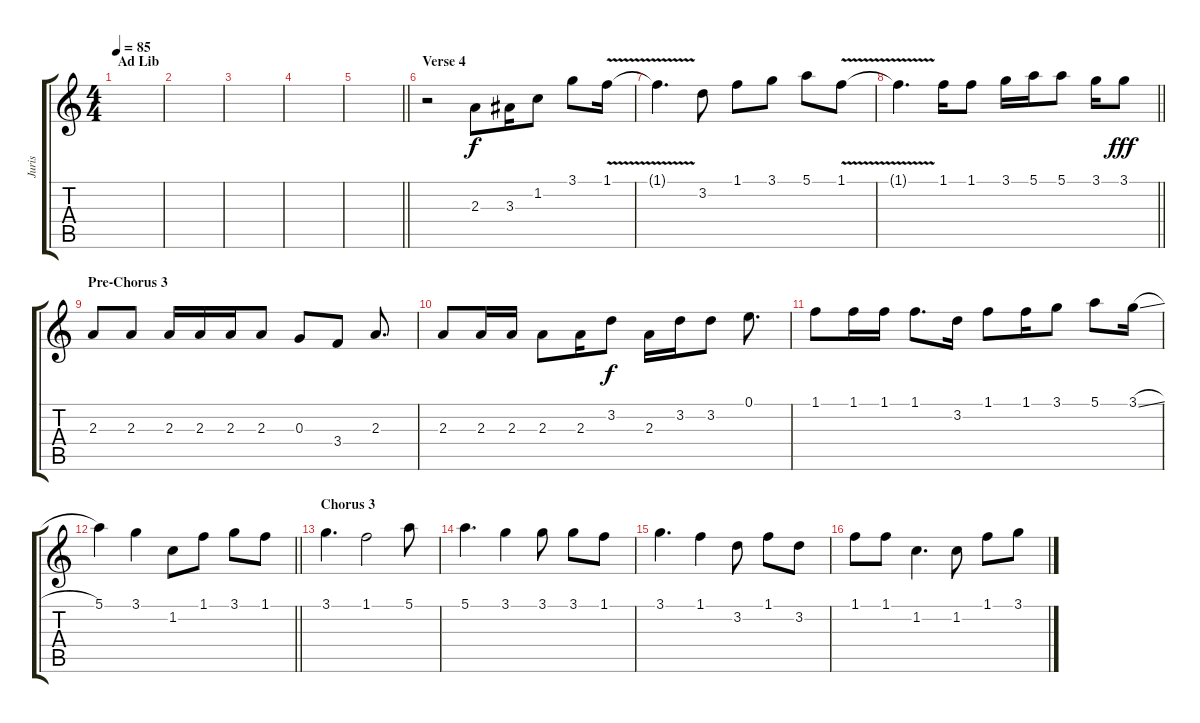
\track ("Juris" "Juris") {instrument acousticguitarsteel}
\staff {score tabs}
\tuning (E4 B3 G3 D3 A2 E2) {hide}
\ts (4 4)
\section ("" "Ad Lib")
\tempo 85
\clef g2
\ks c
|
|
|
|
\barLineRight lightlight
|
\section ("" "Verse 4")
r.2 2.3.8 3.3.16 1.2.8 3.1.8 1.1{v}.16 |
1.1{t}.4{d} 3.2.8 1.1.8 3.1.8 5.1.8 1.1{v}.8 |
\barLineRight lightlight
1.1{t}.4{d} 1.1.16 1.1.8 3.1.16 5.1.16 5.1.8 3.1.16 3.1.8{dy fff} |
\section ("" "Pre-Chorus 3")
2.3.8 2.3.8 2.3.16 2.3.16 2.3.16 2.3.8 0.3.8 3.4.8 2.3.8{d} |
2.3.8 2.3.16 2.3.16 2.3.8 2.3.16 3.2.8{dy f} 2.3.16 3.2.16 3.2.8 0.1.8{d} |
1.1.8 1.1.16 1.1.16 1.1.8{d} 3.2.16 1.1.8 1.1.16 3.1.8 5.1.8 3.1{sl}.16 |
\barLineRight lightlight
5.1.4 3.1.4 1.2.8 1.1.8 3.1.8 1.1.8 |
\section ("" "Chorus 3")
3.1.4{d} 1.1.2 5.1.8 |
5.1.4{d} 3.1.4 3.1.8 3.1.8 1.1.8 |
3.1.4{d} 1.1.4 3.2.8 1.1.8 3.2.8 |
1.1.8 1.1.8 1.2.4{d} 1.2.8 1.1.8 3.1.8
